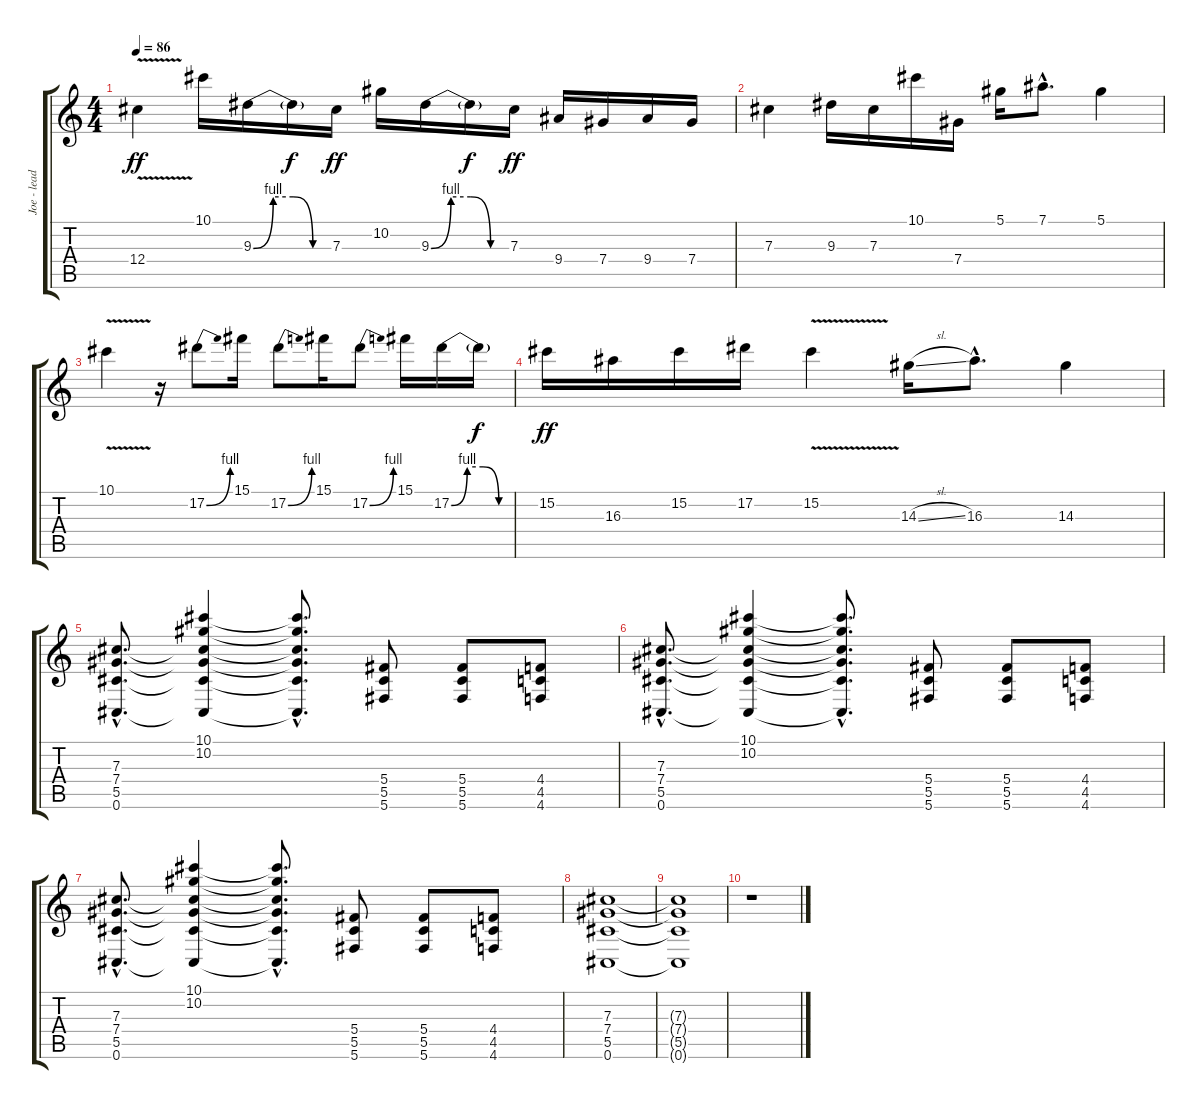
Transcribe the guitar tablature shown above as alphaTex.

\track ("Joe - lead guitar" "Joe - lead") {instrument distortionguitar}
\staff {score tabs}
\tuning (Eb4 Bb3 Gb3 Db3 Ab2 Db2) {hide}
\ts (4 4)
\tempo 86
\clef g2
\ks c
12.4{v}.4{dy ff} 10.1.16 9.3{be (custom 0 0 15 4 30 4 45 0 60 0)}.16 9.3{t}.16{dy f} 7.3.16{dy ff} 10.2.16 9.3{be (custom 0 0 15 4 30 4 45 0 60 0)}.16 9.3{t}.16{dy f} 7.3.16{dy ff} 9.4.16 7.4.16 9.4.16 7.4.16 |
7.3.4 9.3.16 7.3.16 10.1.16 7.4.16 5.1.16 7.1{hac}.8{d} 5.1.4 |
10.1{v}.4 r.16 17.2{be (bend 0 0 60 4)}.8 15.1.16 17.2{be (bend 0 0 60 4)}.8 15.1.16 17.2{be (bend 0 0 60 4)}.8 15.1.16 17.2{be (custom 0 0 15 4 30 4 45 0 60 0)}.16 17.2{t}.16{dy f} |
15.2.16{dy ff} 16.3.16 15.2.16 17.2.16 15.2{v}.4 14.3{sl}.16 16.3{hac}.8{d} 14.3.4 |
(7.3{hac} 7.4{hac} 5.5{hac} 0.6{hac}).8{d} (10.1 10.2 7.3{t} 7.4{t} 5.5{t} 0.6{t}).4 (10.1{hac t} 10.2{hac t} 7.3{hac t} 7.4{hac t} 5.5{hac t} 0.6{hac t}).8{d} (5.4 5.5 5.6).8 (5.4 5.5 5.6).8 (4.4 4.5 4.6).8 |
(7.3{hac} 7.4{hac} 5.5{hac} 0.6{hac}).8{d} (10.1 10.2 7.3{t} 7.4{t} 5.5{t} 0.6{t}).4 (10.1{hac t} 10.2{hac t} 7.3{hac t} 7.4{hac t} 5.5{hac t} 0.6{hac t}).8{d} (5.4 5.5 5.6).8 (5.4 5.5 5.6).8 (4.4 4.5 4.6).8 |
(7.3{hac} 7.4{hac} 5.5{hac} 0.6{hac}).8{d} (10.1 10.2 7.3{t} 7.4{t} 5.5{t} 0.6{t}).4 (10.1{hac t} 10.2{hac t} 7.3{hac t} 7.4{hac t} 5.5{hac t} 0.6{hac t}).8{d} (5.4 5.5 5.6).8 (5.4 5.5 5.6).8 (4.4 4.5 4.6).8 |
(7.3 7.4 5.5 0.6).1{volume 0} |
(7.3{t} 7.4{t} 5.5{t} 0.6{t}).1 |
r.1
